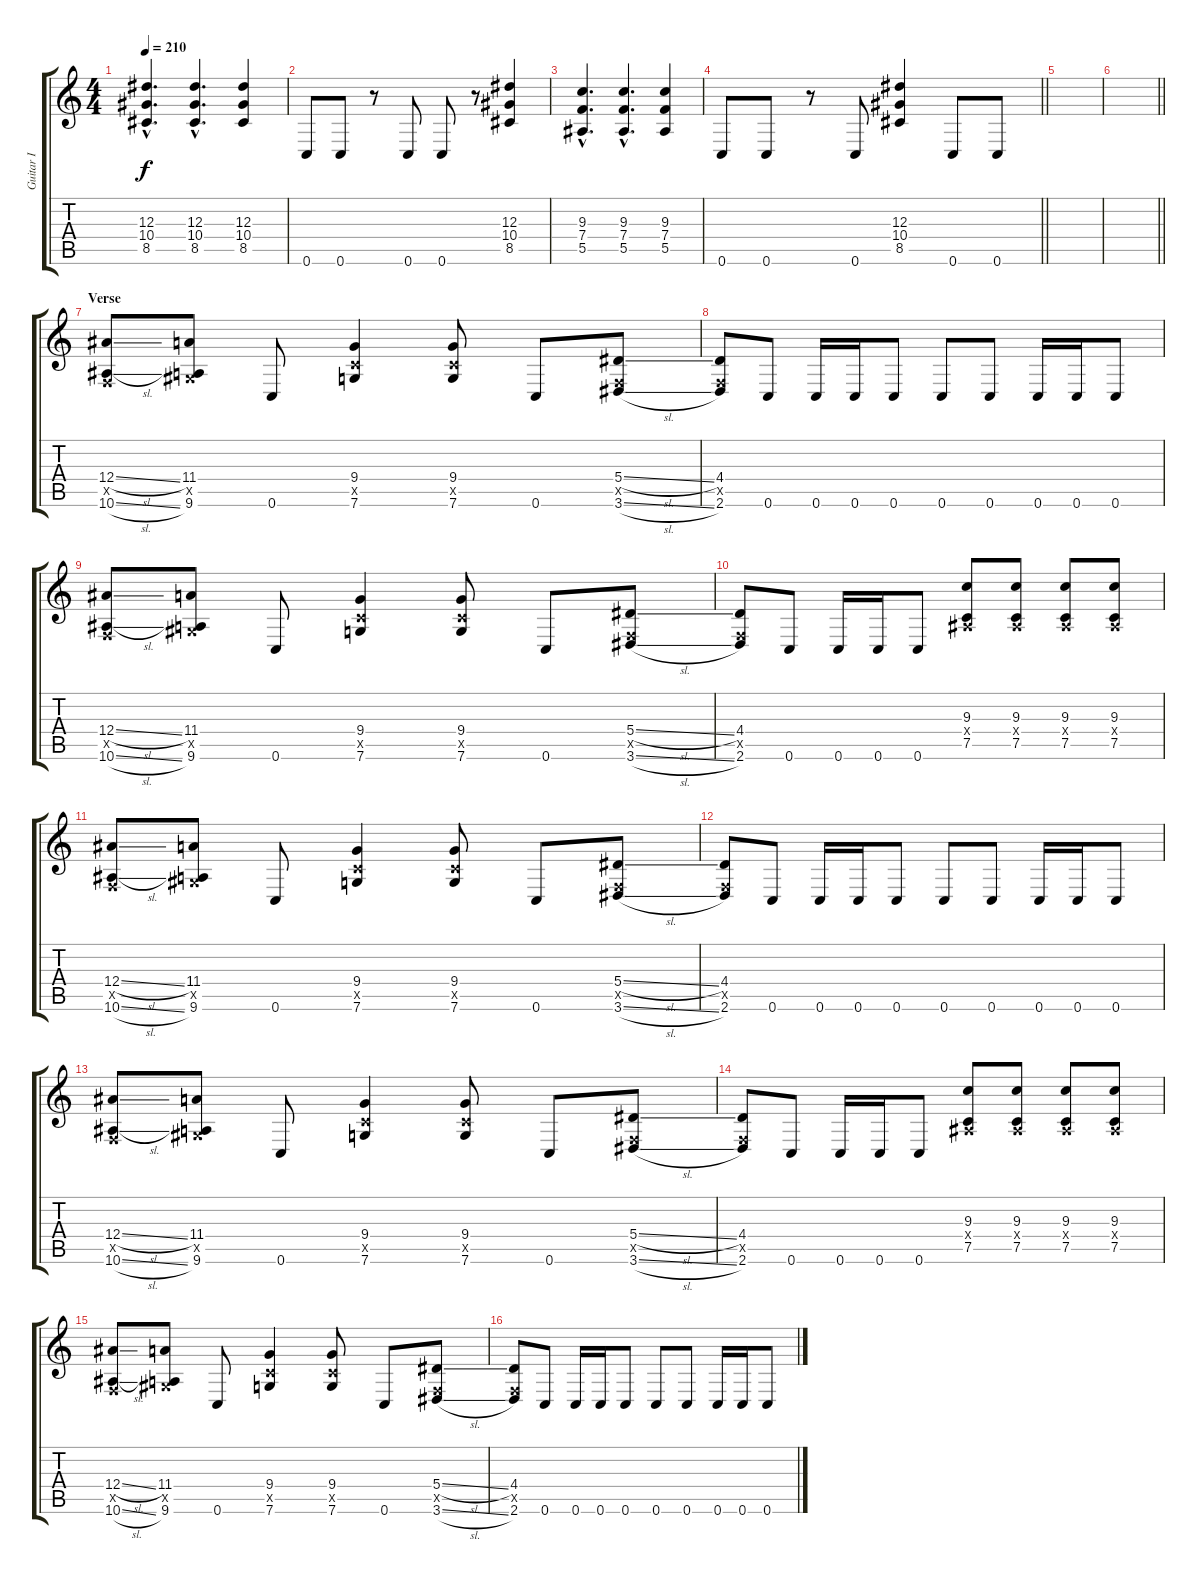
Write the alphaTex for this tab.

\track ("Guitar I" "Guitar I") {instrument distortionguitar}
\staff {score tabs}
\tuning (C4 G3 Eb3 Bb2 F2 C2) {hide}
\ts (4 4)
\tempo 210
\clef g2
\ks c
(12.3{hac} 10.4{hac} 8.5{hac}).4{d dy f} (12.3{hac} 10.4{hac} 8.5{hac}).4{d} (12.3 10.4 8.5).4 |
0.6.8 0.6.8 r.8 0.6.8 0.6.8 r.8 (12.3 10.4 8.5).4 |
(9.3{hac} 7.4{hac} 5.5{hac}).4{d} (9.3{hac} 7.4{hac} 5.5{hac}).4{d} (9.3 7.4 5.5).4 |
\barLineRight lightlight
0.6.8 0.6.8 r.8 0.6.8 (12.3 10.4 8.5).4 0.6.8 0.6.8 |
|
\barLineRight lightlight
|
\section ("" "Verse")
(12.4{sl} 0.5{x} 10.6{sl}).8{balance 15} (11.4 3.5{x} 9.6).8 0.6.8 (9.4 7.5{x} 7.6).4 (9.4 7.5{x} 7.6).8 0.6.8 (5.4{sl} 0.5{x} 3.6{sl}).8 |
(4.4 0.5{x} 2.6).8 0.6.8 0.6.16 0.6.16 0.6.8 0.6.8 0.6.8 0.6.16 0.6.16 0.6.8 |
(12.4{sl} 0.5{x} 10.6{sl}).8 (11.4 3.5{x} 9.6).8 0.6.8 (9.4 7.5{x} 7.6).4 (9.4 7.5{x} 7.6).8 0.6.8 (5.4{sl} 0.5{x} 3.6{sl}).8 |
(4.4 0.5{x} 2.6).8 0.6.8 0.6.16 0.6.16 0.6.8 (9.3 0.4{x} 7.5).8 (9.3 0.4{x} 7.5).8 (9.3 0.4{x} 7.5).8 (9.3 0.4{x} 7.5).8 |
(12.4{sl} 0.5{x} 10.6{sl}).8 (11.4 3.5{x} 9.6).8 0.6.8 (9.4 7.5{x} 7.6).4 (9.4 7.5{x} 7.6).8 0.6.8 (5.4{sl} 0.5{x} 3.6{sl}).8 |
(4.4 0.5{x} 2.6).8 0.6.8 0.6.16 0.6.16 0.6.8 0.6.8 0.6.8 0.6.16 0.6.16 0.6.8 |
(12.4{sl} 0.5{x} 10.6{sl}).8 (11.4 3.5{x} 9.6).8 0.6.8 (9.4 7.5{x} 7.6).4 (9.4 7.5{x} 7.6).8 0.6.8 (5.4{sl} 0.5{x} 3.6{sl}).8 |
(4.4 0.5{x} 2.6).8 0.6.8 0.6.16 0.6.16 0.6.8 (9.3 0.4{x} 7.5).8 (9.3 0.4{x} 7.5).8 (9.3 0.4{x} 7.5).8 (9.3 0.4{x} 7.5).8 |
(12.4{sl} 0.5{x} 10.6{sl}).8 (11.4 3.5{x} 9.6).8 0.6.8 (9.4 7.5{x} 7.6).4 (9.4 7.5{x} 7.6).8 0.6.8 (5.4{sl} 0.5{x} 3.6{sl}).8 |
(4.4 0.5{x} 2.6).8 0.6.8 0.6.16 0.6.16 0.6.8 0.6.8 0.6.8 0.6.16 0.6.16 0.6.8
